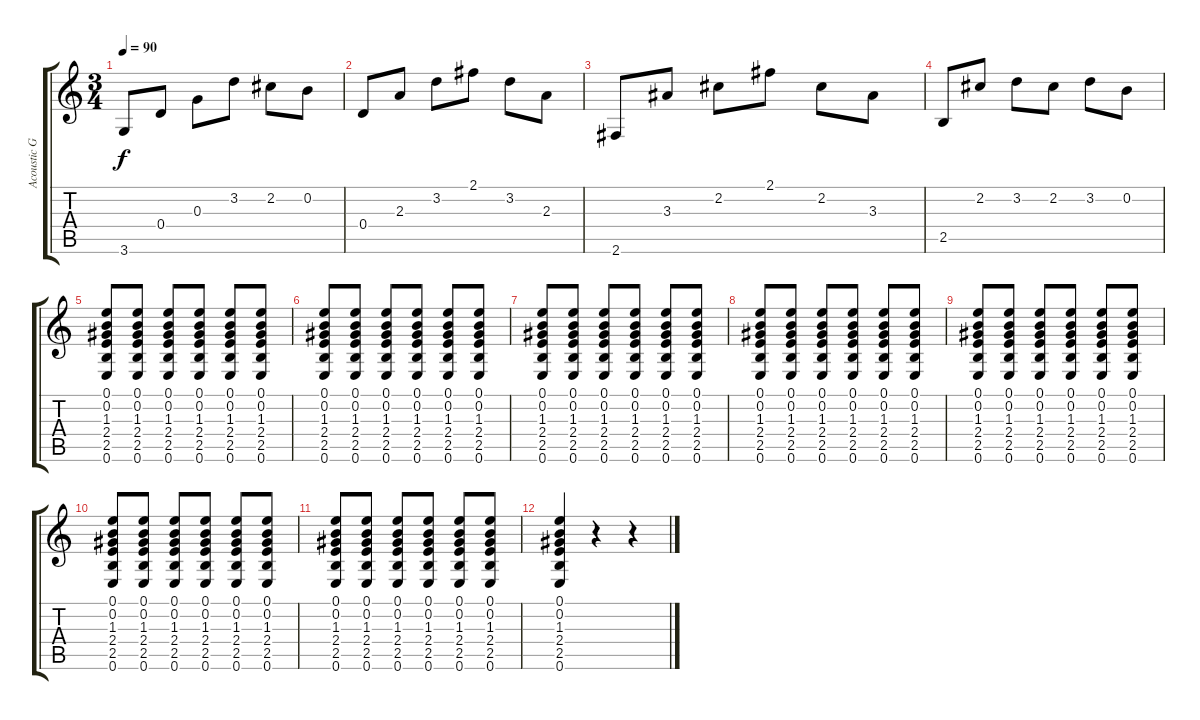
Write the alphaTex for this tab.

\track ("Acoustic Guitar" "Acoustic G") {instrument acousticguitarsteel}
\staff {score tabs}
\tuning (E4 B3 G3 D3 A2 E2) {hide}
\ts (3 4)
\tempo 90
\clef g2
\ks c
3.6.8{dy f} 0.4.8 0.3.8 3.2.8 2.2.8 0.2.8 |
0.4.8 2.3.8 3.2.8 2.1.8 3.2.8 2.3.8 |
2.6.8 3.3.8 2.2.8 2.1.8 2.2.8 3.3.8 |
2.5.8 2.2.8 3.2.8 2.2.8 3.2.8 0.2.8 |
(0.1 0.2 1.3 2.4 2.5 0.6).8 (0.1 0.2 1.3 2.4 2.5 0.6).8 (0.1 0.2 1.3 2.4 2.5 0.6).8 (0.1 0.2 1.3 2.4 2.5 0.6).8 (0.1 0.2 1.3 2.4 2.5 0.6).8 (0.1 0.2 1.3 2.4 2.5 0.6).8 |
(0.1 0.2 1.3 2.4 2.5 0.6).8 (0.1 0.2 1.3 2.4 2.5 0.6).8 (0.1 0.2 1.3 2.4 2.5 0.6).8 (0.1 0.2 1.3 2.4 2.5 0.6).8 (0.1 0.2 1.3 2.4 2.5 0.6).8 (0.1 0.2 1.3 2.4 2.5 0.6).8 |
(0.1 0.2 1.3 2.4 2.5 0.6).8 (0.1 0.2 1.3 2.4 2.5 0.6).8 (0.1 0.2 1.3 2.4 2.5 0.6).8 (0.1 0.2 1.3 2.4 2.5 0.6).8 (0.1 0.2 1.3 2.4 2.5 0.6).8 (0.1 0.2 1.3 2.4 2.5 0.6).8 |
(0.1 0.2 1.3 2.4 2.5 0.6).8 (0.1 0.2 1.3 2.4 2.5 0.6).8 (0.1 0.2 1.3 2.4 2.5 0.6).8 (0.1 0.2 1.3 2.4 2.5 0.6).8 (0.1 0.2 1.3 2.4 2.5 0.6).8 (0.1 0.2 1.3 2.4 2.5 0.6).8 |
(0.1 0.2 1.3 2.4 2.5 0.6).8 (0.1 0.2 1.3 2.4 2.5 0.6).8 (0.1 0.2 1.3 2.4 2.5 0.6).8 (0.1 0.2 1.3 2.4 2.5 0.6).8 (0.1 0.2 1.3 2.4 2.5 0.6).8 (0.1 0.2 1.3 2.4 2.5 0.6).8 |
(0.1 0.2 1.3 2.4 2.5 0.6).8 (0.1 0.2 1.3 2.4 2.5 0.6).8 (0.1 0.2 1.3 2.4 2.5 0.6).8 (0.1 0.2 1.3 2.4 2.5 0.6).8 (0.1 0.2 1.3 2.4 2.5 0.6).8 (0.1 0.2 1.3 2.4 2.5 0.6).8 |
(0.1 0.2 1.3 2.4 2.5 0.6).8 (0.1 0.2 1.3 2.4 2.5 0.6).8 (0.1 0.2 1.3 2.4 2.5 0.6).8 (0.1 0.2 1.3 2.4 2.5 0.6).8 (0.1 0.2 1.3 2.4 2.5 0.6).8 (0.1 0.2 1.3 2.4 2.5 0.6).8 |
(0.1 0.2 1.3 2.4 2.5 0.6).4 r.4 r.4
